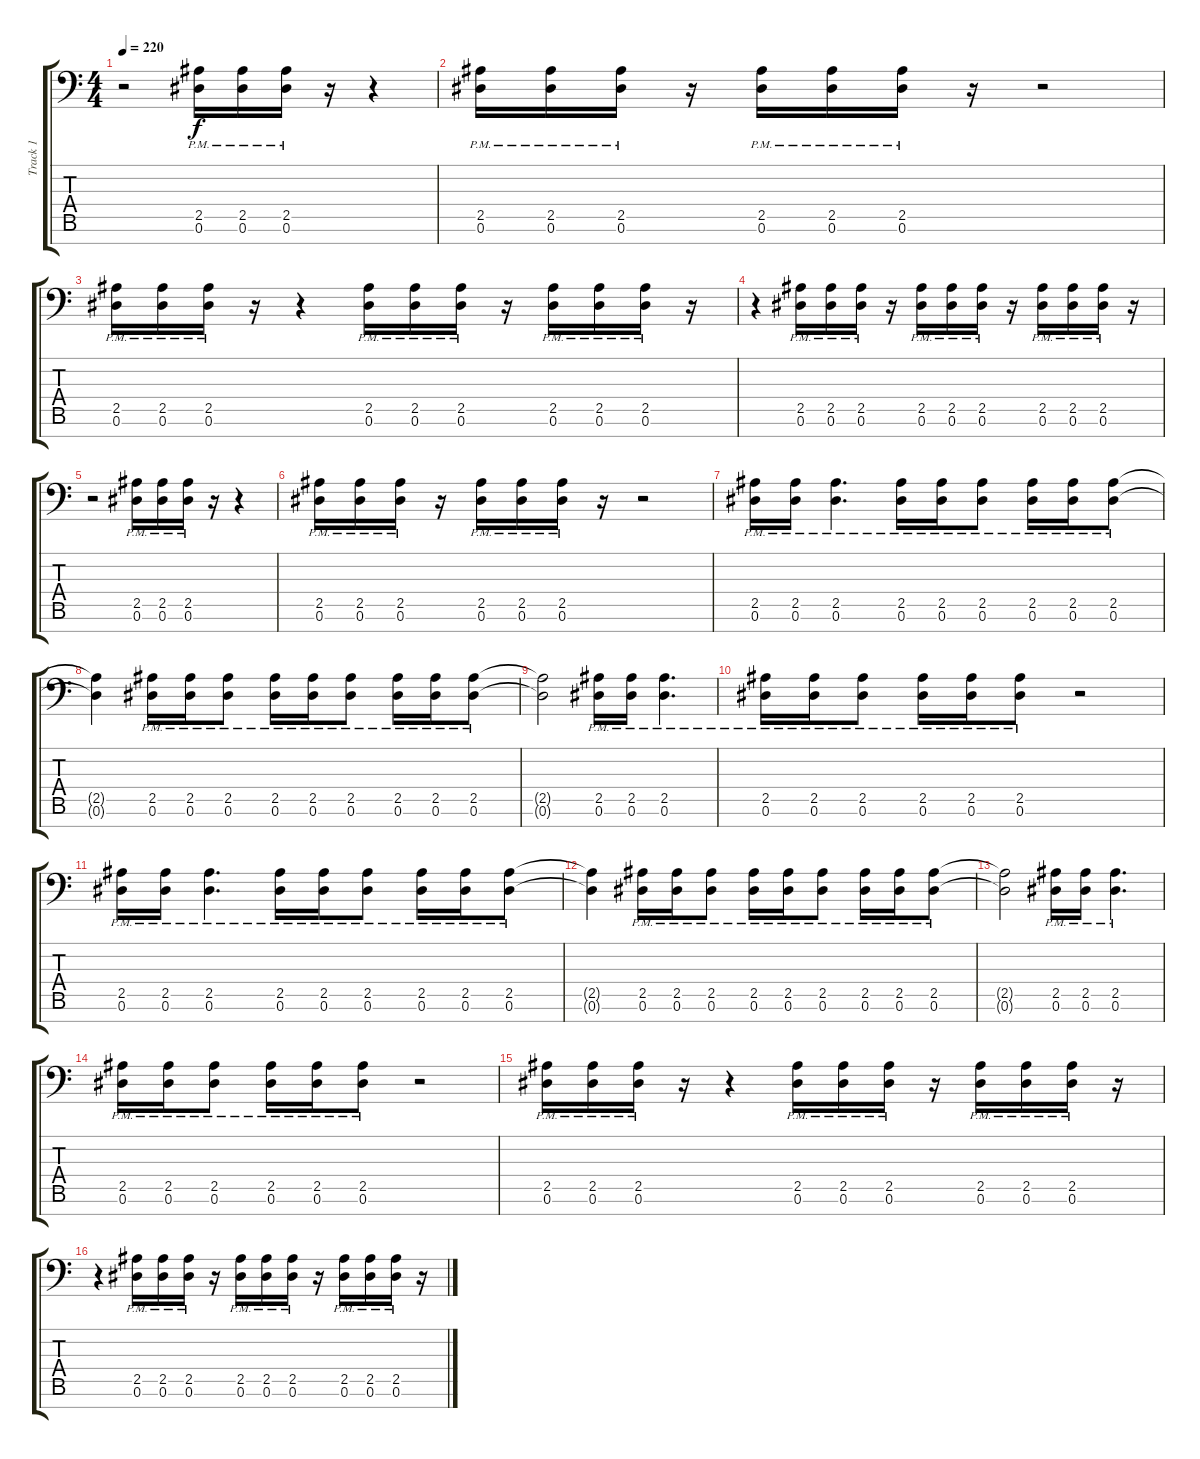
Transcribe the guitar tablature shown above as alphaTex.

\track ("Track 1" "Track 1") {instrument overdrivenguitar}
\staff {score tabs}
\tuning (Eb4 Bb3 Gb3 Db3 Ab2 Eb2 Bb1) {hide}
\ts (4 4)
\tempo 220
\clef f4
\ks c
r.2{dy f} (2.5{pm} 0.6{pm}).16 (2.5{pm} 0.6{pm}).16 (2.5{pm} 0.6{pm}).16 r.16 r.4 |
(2.5{pm} 0.6{pm}).16 (2.5{pm} 0.6{pm}).16 (2.5{pm} 0.6{pm}).16 r.16 (2.5{pm} 0.6{pm}).16 (2.5{pm} 0.6{pm}).16 (2.5{pm} 0.6{pm}).16 r.16 r.2 |
(2.5{pm} 0.6{pm}).16 (2.5{pm} 0.6{pm}).16 (2.5{pm} 0.6{pm}).16 r.16 r.4 (2.5{pm} 0.6{pm}).16 (2.5{pm} 0.6{pm}).16 (2.5{pm} 0.6{pm}).16 r.16 (2.5{pm} 0.6{pm}).16 (2.5{pm} 0.6{pm}).16 (2.5{pm} 0.6{pm}).16 r.16 |
r.4 (2.5{pm} 0.6{pm}).16 (2.5{pm} 0.6{pm}).16 (2.5{pm} 0.6{pm}).16 r.16 (2.5{pm} 0.6{pm}).16 (2.5{pm} 0.6{pm}).16 (2.5{pm} 0.6{pm}).16 r.16 (2.5{pm} 0.6{pm}).16 (2.5{pm} 0.6{pm}).16 (2.5{pm} 0.6{pm}).16 r.16 |
r.2 (2.5{pm} 0.6{pm}).16 (2.5{pm} 0.6{pm}).16 (2.5{pm} 0.6{pm}).16 r.16 r.4 |
(2.5{pm} 0.6{pm}).16 (2.5{pm} 0.6{pm}).16 (2.5{pm} 0.6{pm}).16 r.16 (2.5{pm} 0.6{pm}).16 (2.5{pm} 0.6{pm}).16 (2.5{pm} 0.6{pm}).16 r.16 r.2 |
(2.5{pm} 0.6{pm}).16 (2.5{pm} 0.6{pm}).16 (2.5{pm} 0.6{pm}).4{d} (2.5{pm} 0.6{pm}).16 (2.5{pm} 0.6{pm}).16 (2.5{pm} 0.6{pm}).8 (2.5{pm} 0.6{pm}).16 (2.5{pm} 0.6{pm}).16 (2.5{pm} 0.6{pm}).8 |
(2.5{t} 0.6{t}).4 (2.5{pm} 0.6{pm}).16 (2.5{pm} 0.6{pm}).16 (2.5{pm} 0.6{pm}).8 (2.5{pm} 0.6{pm}).16 (2.5{pm} 0.6{pm}).16 (2.5{pm} 0.6{pm}).8 (2.5{pm} 0.6{pm}).16 (2.5{pm} 0.6{pm}).16 (2.5{pm} 0.6{pm}).8 |
(2.5{t} 0.6{t}).2 (2.5{pm} 0.6{pm}).16 (2.5{pm} 0.6{pm}).16 (2.5{pm} 0.6{pm}).4{d} |
(2.5{pm} 0.6{pm}).16 (2.5{pm} 0.6{pm}).16 (2.5{pm} 0.6{pm}).8 (2.5{pm} 0.6{pm}).16 (2.5{pm} 0.6{pm}).16 (2.5{pm} 0.6{pm}).8 r.2 |
(2.5{pm} 0.6{pm}).16 (2.5{pm} 0.6{pm}).16 (2.5{pm} 0.6{pm}).4{d} (2.5{pm} 0.6{pm}).16 (2.5{pm} 0.6{pm}).16 (2.5{pm} 0.6{pm}).8 (2.5{pm} 0.6{pm}).16 (2.5{pm} 0.6{pm}).16 (2.5{pm} 0.6{pm}).8 |
(2.5{t} 0.6{t}).4 (2.5{pm} 0.6{pm}).16 (2.5{pm} 0.6{pm}).16 (2.5{pm} 0.6{pm}).8 (2.5{pm} 0.6{pm}).16 (2.5{pm} 0.6{pm}).16 (2.5{pm} 0.6{pm}).8 (2.5{pm} 0.6{pm}).16 (2.5{pm} 0.6{pm}).16 (2.5{pm} 0.6{pm}).8 |
(2.5{t} 0.6{t}).2 (2.5{pm} 0.6{pm}).16 (2.5{pm} 0.6{pm}).16 (2.5{pm} 0.6{pm}).4{d} |
(2.5{pm} 0.6{pm}).16 (2.5{pm} 0.6{pm}).16 (2.5{pm} 0.6{pm}).8 (2.5{pm} 0.6{pm}).16 (2.5{pm} 0.6{pm}).16 (2.5{pm} 0.6{pm}).8 r.2 |
(2.5{pm} 0.6{pm}).16 (2.5{pm} 0.6{pm}).16 (2.5{pm} 0.6{pm}).16 r.16 r.4 (2.5{pm} 0.6{pm}).16 (2.5{pm} 0.6{pm}).16 (2.5{pm} 0.6{pm}).16 r.16 (2.5{pm} 0.6{pm}).16 (2.5{pm} 0.6{pm}).16 (2.5{pm} 0.6{pm}).16 r.16 |
r.4 (2.5{pm} 0.6{pm}).16 (2.5{pm} 0.6{pm}).16 (2.5{pm} 0.6{pm}).16 r.16 (2.5{pm} 0.6{pm}).16 (2.5{pm} 0.6{pm}).16 (2.5{pm} 0.6{pm}).16 r.16 (2.5{pm} 0.6{pm}).16 (2.5{pm} 0.6{pm}).16 (2.5{pm} 0.6{pm}).16 r.16
